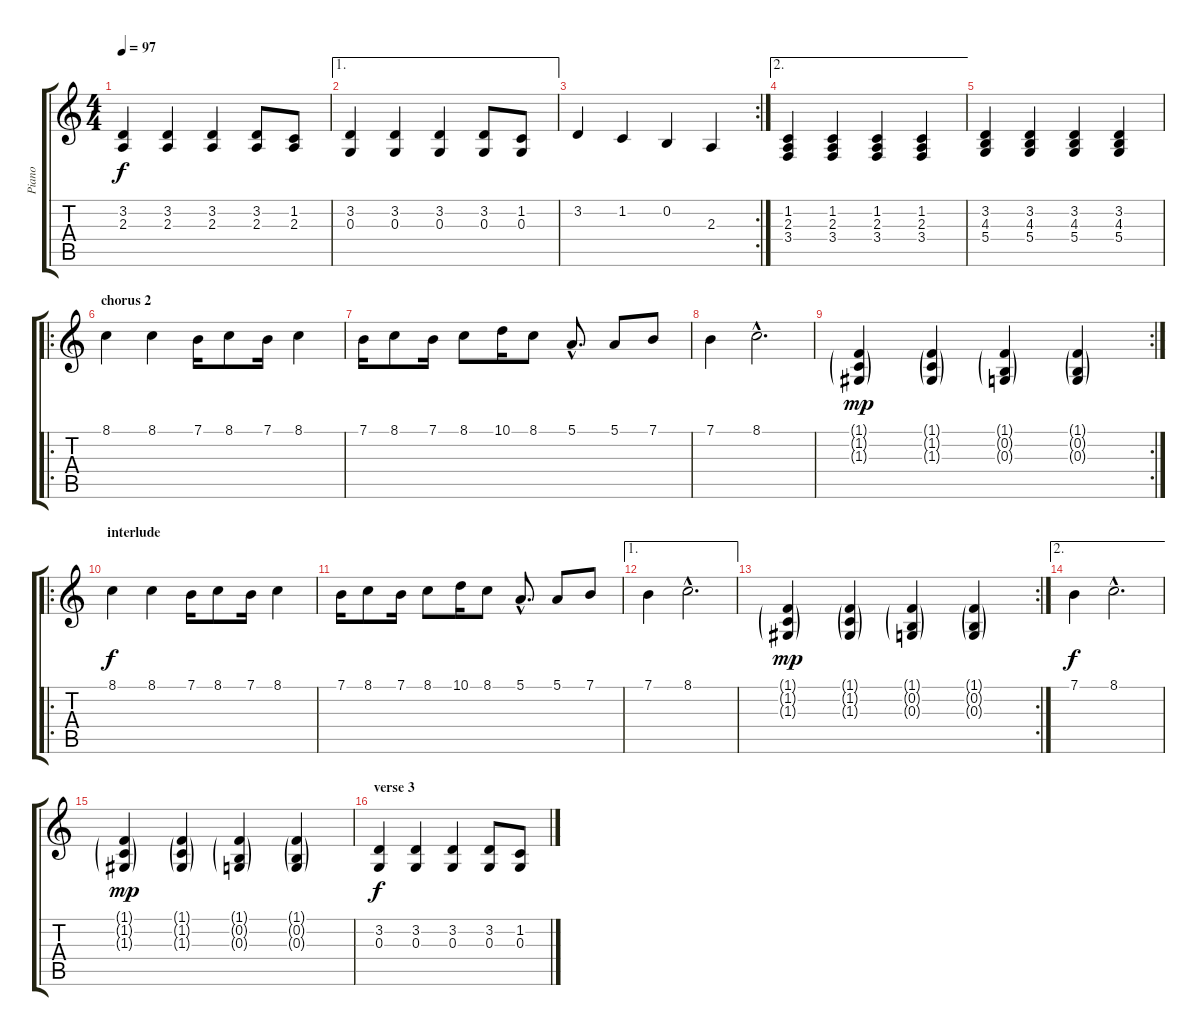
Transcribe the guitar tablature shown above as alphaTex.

\track ("Piano" "Piano") {instrument electricgrandpiano}
\staff {score tabs}
\tuning (E4 B3 G3 D3 A2 E2) {hide}
\ts (4 4)
\tempo 97
\clef g2
\ks c
(3.2 2.3).4{dy f} (3.2 2.3).4 (3.2 2.3).4 (3.2 2.3).8 (1.2 2.3).8 |
\ae 1
(3.2 0.3).4 (3.2 0.3).4 (3.2 0.3).4 (3.2 0.3).8 (1.2 0.3).8 |
\rc 2
3.2.4 1.2.4 0.2.4 2.3.4 |
\ae 2
(1.2 2.3 3.4).4 (1.2 2.3 3.4).4 (1.2 2.3 3.4).4 (1.2 2.3 3.4).4 |
(3.2 4.3 5.4).4 (3.2 4.3 5.4).4 (3.2 4.3 5.4).4 (3.2 4.3 5.4).4 |
\ro
\section ("" "chorus 2")
8.1.4 8.1.4 7.1.16 8.1.8 7.1.16 8.1.4 |
7.1.16 8.1.8 7.1.16 8.1.8 10.1.16 8.1.8 5.1{hac}.8{d} 5.1.8 7.1.8 |
7.1.4 8.1{hac}.2{d} |
\rc 2
(1.1{g} 1.2{g} 1.3{g}).4{dy mp} (1.1{g} 1.2{g} 1.3{g}).4 (1.1{g} 0.2{g} 0.3{g}).4 (1.1{g} 0.2{g} 0.3{g}).4 |
\ro
\section ("" "interlude")
8.1.4{dy f} 8.1.4 7.1.16 8.1.8 7.1.16 8.1.4 |
7.1.16 8.1.8 7.1.16 8.1.8 10.1.16 8.1.8 5.1{hac}.8{d} 5.1.8 7.1.8 |
\ae 1
7.1.4 8.1{hac}.2{d} |
\rc 2
(1.1{g} 1.2{g} 1.3{g}).4{dy mp} (1.1{g} 1.2{g} 1.3{g}).4 (1.1{g} 0.2{g} 0.3{g}).4 (1.1{g} 0.2{g} 0.3{g}).4 |
\ae 2
7.1.4{dy f} 8.1{hac}.2{d} |
(1.1{g} 1.2{g} 1.3{g}).4{dy mp} (1.1{g} 1.2{g} 1.3{g}).4 (1.1{g} 0.2{g} 0.3{g}).4 (1.1{g} 0.2{g} 0.3{g}).4 |
\section ("" "verse 3")
(3.2 0.3).4{dy f} (3.2 0.3).4 (3.2 0.3).4 (3.2 0.3).8 (1.2 0.3).8
